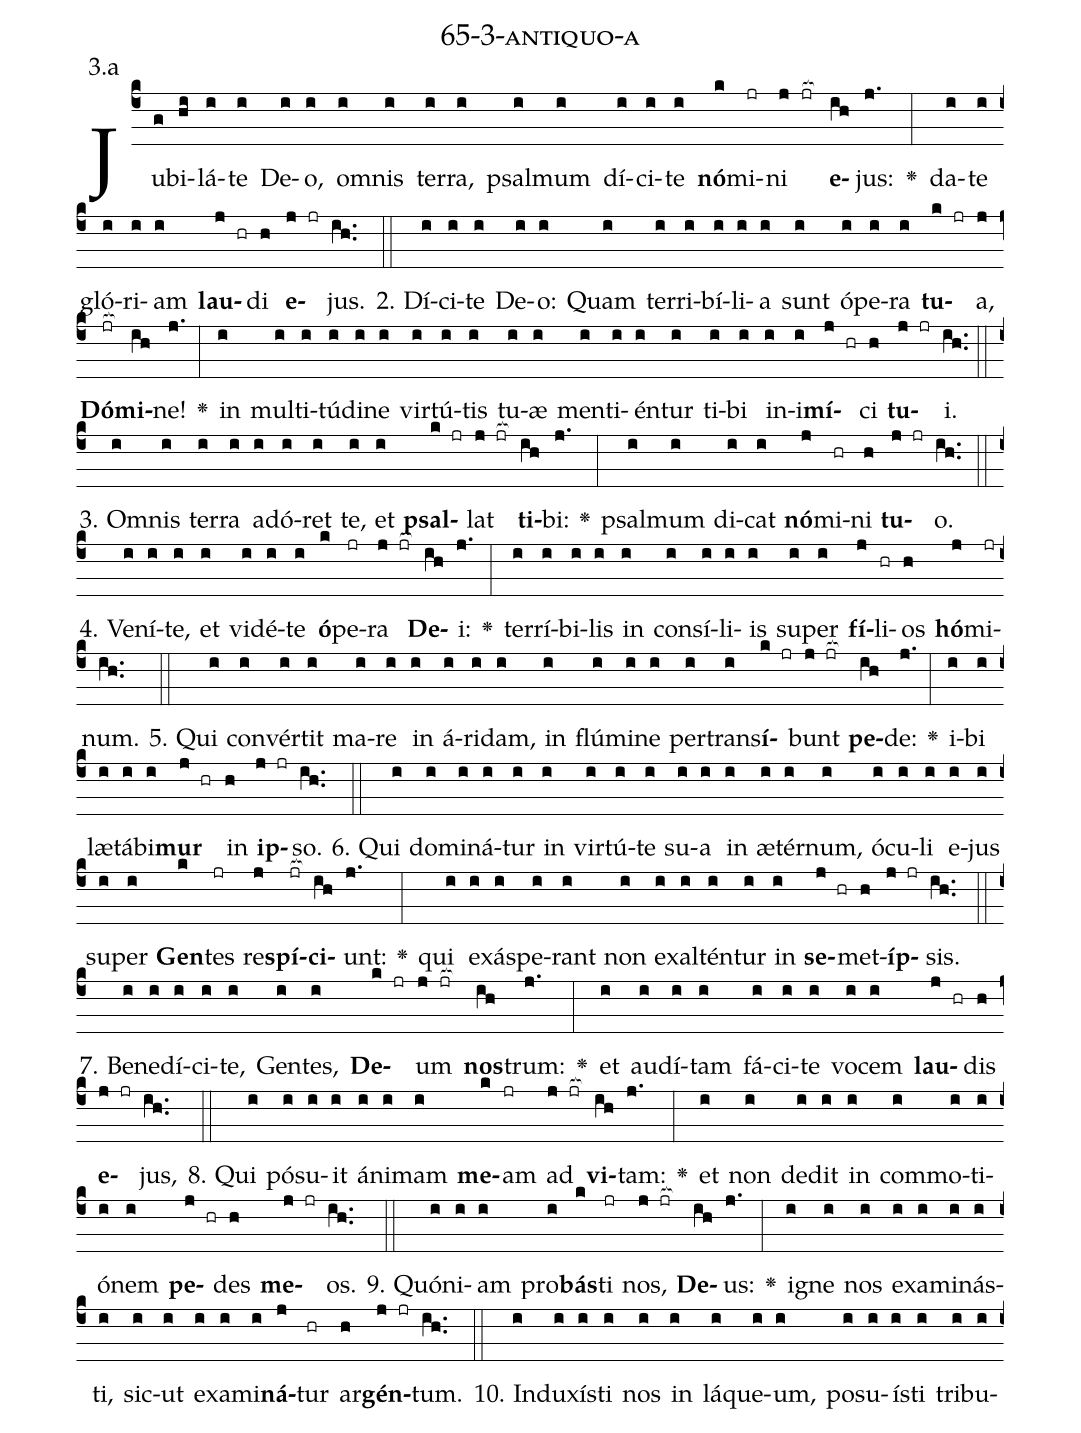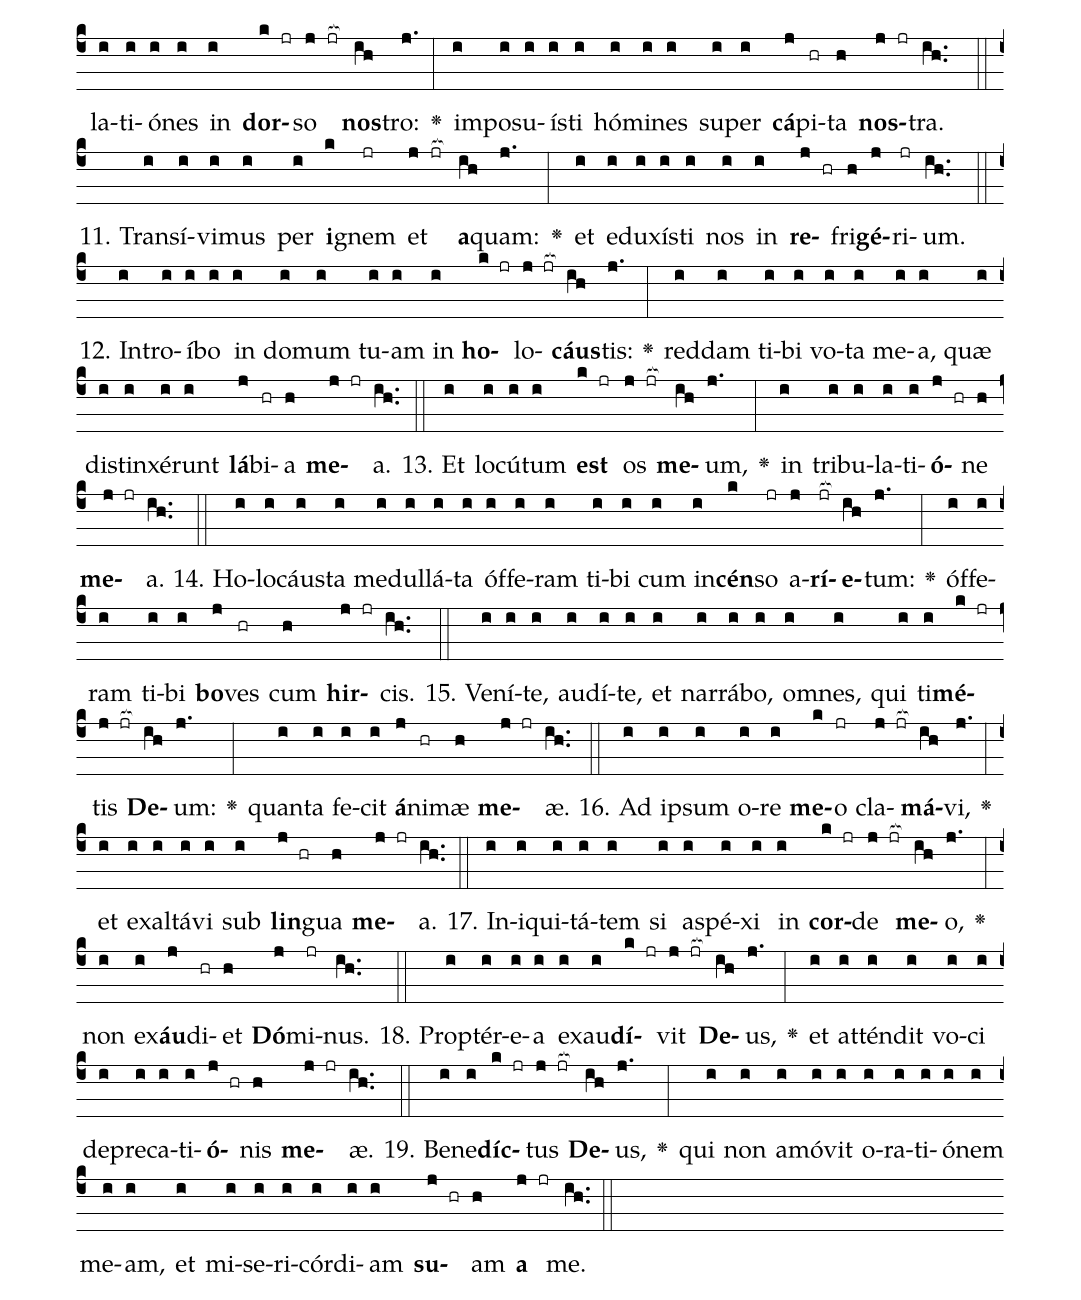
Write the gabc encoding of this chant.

name: 65-3-antiquo-a;
annotation: 3.a;
%%
(c4)Ju(g)bi(hi)lá(i)te(i) De(i)o,(i) om(i)nis(i) ter(i)ra,(i) psal(i)mum(i) dí(i)ci(i)te(i) <b>nó</b>(k)mi(jr)ni(j jr[ocb:1{]) <b>e</b>(ih[ocb:0}])jus:(j.) <v>\greheightstar</v>(:) da(i)te(i) gló(i)ri(i)am(i) <b>lau</b>(j hr)di(h) <b>e</b>(j jr)jus.(ih..) (::)
2. Dí(i)ci(i)te(i) De(i)o:(i) Quam(i) ter(i)ri(i)bí(i)li(i)a(i) sunt(i) ó(i)pe(i)ra(i) <b>tu</b>(k jr)a,(j) <b>Dó</b>(jr[ocb:1{])<b>mi</b>(ih[ocb:0}])ne!(j.) <v>\greheightstar</v>(:) in(i) mul(i)ti(i)tú(i)di(i)ne(i) vir(i)tú(i)tis(i) tu(i)æ(i) men(i)ti(i)én(i)tur(i) ti(i)bi(i) in(i)i(i)<b>mí</b>(j hr)ci(h) <b>tu</b>(j jr)i.(ih..) (::)
3. Om(i)nis(i) ter(i)ra(i) ad(i)ó(i)ret(i) te,(i) et(i) <b>psal</b>(k jr)lat(j jr[ocb:1{]) <b>ti</b>(ih[ocb:0}])bi:(j.) <v>\greheightstar</v>(:) psal(i)mum(i) di(i)cat(i) <b>nó</b>(j)mi(hr)ni(h) <b>tu</b>(j jr)o.(ih..) (::)
4. Ve(i)ní(i)te,(i) et(i) vi(i)dé(i)te(i) <b>ó</b>(k)pe(jr)ra(j jr[ocb:1{]) <b>De</b>(ih[ocb:0}])i:(j.) <v>\greheightstar</v>(:) ter(i)rí(i)bi(i)lis(i) in(i) con(i)sí(i)li(i)is(i) su(i)per(i) <b>fí</b>(j)li(hr)os(h) <b>hó</b>(j)mi(jr)num.(ih..) (::)
5. Qui(i) con(i)vér(i)tit(i) ma(i)re(i) in(i) á(i)ri(i)dam,(i) in(i) flú(i)mi(i)ne(i) per(i)trans(i)<b>í</b>(k jr)bunt(j jr[ocb:1{]) <b>pe</b>(ih[ocb:0}])de:(j.) <v>\greheightstar</v>(:) i(i)bi(i) læ(i)tá(i)bi(i)<b>mur</b>(j hr) in(h) <b>ip</b>(j jr)so.(ih..) (::)
6. Qui(i) do(i)mi(i)ná(i)tur(i) in(i) vir(i)tú(i)te(i) su(i)a(i) in(i) æ(i)tér(i)num,(i) ó(i)cu(i)li(i) e(i)jus(i) su(i)per(i) <b>Gen</b>(k)tes(jr) re(j)<b>spí</b>(jr[ocb:1{])<b>ci</b>(ih[ocb:0}])unt:(j.) <v>\greheightstar</v>(:) qui(i) ex(i)ás(i)pe(i)rant(i) non(i) ex(i)al(i)tén(i)tur(i) in(i) <b>se</b>(j hr)met(h)<b>íp</b>(j jr)sis.(ih..) (::)
7. Be(i)ne(i)dí(i)ci(i)te,(i) Gen(i)tes,(i) <b>De</b>(k jr)um(j jr[ocb:1{]) <b>nos</b>(ih[ocb:0}])trum:(j.) <v>\greheightstar</v>(:) et(i) au(i)dí(i)tam(i) fá(i)ci(i)te(i) vo(i)cem(i) <b>lau</b>(j hr)dis(h) <b>e</b>(j jr)jus,(ih..) (::)
8. Qui(i) pó(i)su(i)it(i) á(i)ni(i)mam(i) <b>me</b>(k)am(jr) ad(j jr[ocb:1{]) <b>vi</b>(ih[ocb:0}])tam:(j.) <v>\greheightstar</v>(:) et(i) non(i) de(i)dit(i) in(i) com(i)mo(i)ti(i)ó(i)nem(i) <b>pe</b>(j hr)des(h) <b>me</b>(j jr)os.(ih..) (::)
9. Quón(i)i(i)am(i) pro(i)<b>bás</b>(k)ti(jr) nos,(j jr[ocb:1{]) <b>De</b>(ih[ocb:0}])us:(j.) <v>\greheightstar</v>(:) i(i)gne(i) nos(i) ex(i)a(i)mi(i)nás(i)ti,(i) sic(i)ut(i) ex(i)a(i)mi(i)<b>ná</b>(j)tur(hr) ar(h)<b>gén</b>(j jr)tum.(ih..) (::)
10. In(i)du(i)xís(i)ti(i) nos(i) in(i) lá(i)que(i)um,(i) po(i)su(i)ís(i)ti(i) tri(i)bu(i)la(i)ti(i)ó(i)nes(i) in(i) <b>dor</b>(k jr)so(j jr[ocb:1{]) <b>nos</b>(ih[ocb:0}])tro:(j.) <v>\greheightstar</v>(:) im(i)po(i)su(i)ís(i)ti(i) hó(i)mi(i)nes(i) su(i)per(i) <b>cá</b>(j)pi(hr)ta(h) <b>nos</b>(j jr)tra.(ih..) (::)
11. Trans(i)í(i)vi(i)mus(i) per(i) <b>i</b>(k)gnem(jr) et(j jr[ocb:1{]) <b>a</b>(ih[ocb:0}])quam:(j.) <v>\greheightstar</v>(:) et(i) e(i)du(i)xís(i)ti(i) nos(i) in(i) <b>re</b>(j hr)fri(h)<b>gé</b>(j)ri(jr)um.(ih..) (::)
12. In(i)tro(i)í(i)bo(i) in(i) do(i)mum(i) tu(i)am(i) in(i) <b>ho</b>(k jr)lo(j jr[ocb:1{])<b>cáus</b>(ih[ocb:0}])tis:(j.) <v>\greheightstar</v>(:) red(i)dam(i) ti(i)bi(i) vo(i)ta(i) me(i)a,(i) quæ(i) di(i)stin(i)xé(i)runt(i) <b>lá</b>(j)bi(hr)a(h) <b>me</b>(j jr)a.(ih..) (::)
13. Et(i) lo(i)cú(i)tum(i) <b>est</b>(k jr) os(j jr[ocb:1{]) <b>me</b>(ih[ocb:0}])um,(j.) <v>\greheightstar</v>(:) in(i) tri(i)bu(i)la(i)ti(i)<b>ó</b>(j hr)ne(h) <b>me</b>(j jr)a.(ih..) (::)
14. Ho(i)lo(i)cáus(i)ta(i) me(i)dul(i)lá(i)ta(i) óf(i)fe(i)ram(i) ti(i)bi(i) cum(i) in(i)<b>cén</b>(k)so(jr) a(j)<b>rí</b>(jr[ocb:1{])<b>e</b>(ih[ocb:0}])tum:(j.) <v>\greheightstar</v>(:) óf(i)fe(i)ram(i) ti(i)bi(i) <b>bo</b>(j)ves(hr) cum(h) <b>hir</b>(j jr)cis.(ih..) (::)
15. Ve(i)ní(i)te,(i) au(i)dí(i)te,(i) et(i) nar(i)rá(i)bo,(i) om(i)nes,(i) qui(i) ti(i)<b>mé</b>(k jr)tis(j jr[ocb:1{]) <b>De</b>(ih[ocb:0}])um:(j.) <v>\greheightstar</v>(:) quan(i)ta(i) fe(i)cit(i) <b>á</b>(j)ni(hr)mæ(h) <b>me</b>(j jr)æ.(ih..) (::)
16. Ad(i) ip(i)sum(i) o(i)re(i) <b>me</b>(k)o(jr) cla(j jr[ocb:1{])<b>má</b>(ih[ocb:0}])vi,(j.) <v>\greheightstar</v>(:) et(i) ex(i)al(i)tá(i)vi(i) sub(i) <b>lin</b>(j hr)gua(h) <b>me</b>(j jr)a.(ih..) (::)
17. In(i)i(i)qui(i)tá(i)tem(i) si(i) a(i)spé(i)xi(i) in(i) <b>cor</b>(k jr)de(j jr[ocb:1{]) <b>me</b>(ih[ocb:0}])o,(j.) <v>\greheightstar</v>(:) non(i) ex(i)<b>áu</b>(j)di(hr)et(h) <b>Dó</b>(j)mi(jr)nus.(ih..) (::)
18. Prop(i)tér(i)e(i)a(i) ex(i)au(i)<b>dí</b>(k jr)vit(j jr[ocb:1{]) <b>De</b>(ih[ocb:0}])us,(j.) <v>\greheightstar</v>(:) et(i) at(i)tén(i)dit(i) vo(i)ci(i) de(i)pre(i)ca(i)ti(i)<b>ó</b>(j hr)nis(h) <b>me</b>(j jr)æ.(ih..) (::)
19. Be(i)ne(i)<b>díc</b>(k jr)tus(j jr[ocb:1{]) <b>De</b>(ih[ocb:0}])us,(j.) <v>\greheightstar</v>(:) qui(i) non(i) a(i)mó(i)vit(i) o(i)ra(i)ti(i)ó(i)nem(i) me(i)am,(i) et(i) mi(i)se(i)ri(i)cór(i)di(i)am(i) <b>su</b>(j hr)am(h) <b>a</b>(j jr) me.(ih..) (::)
